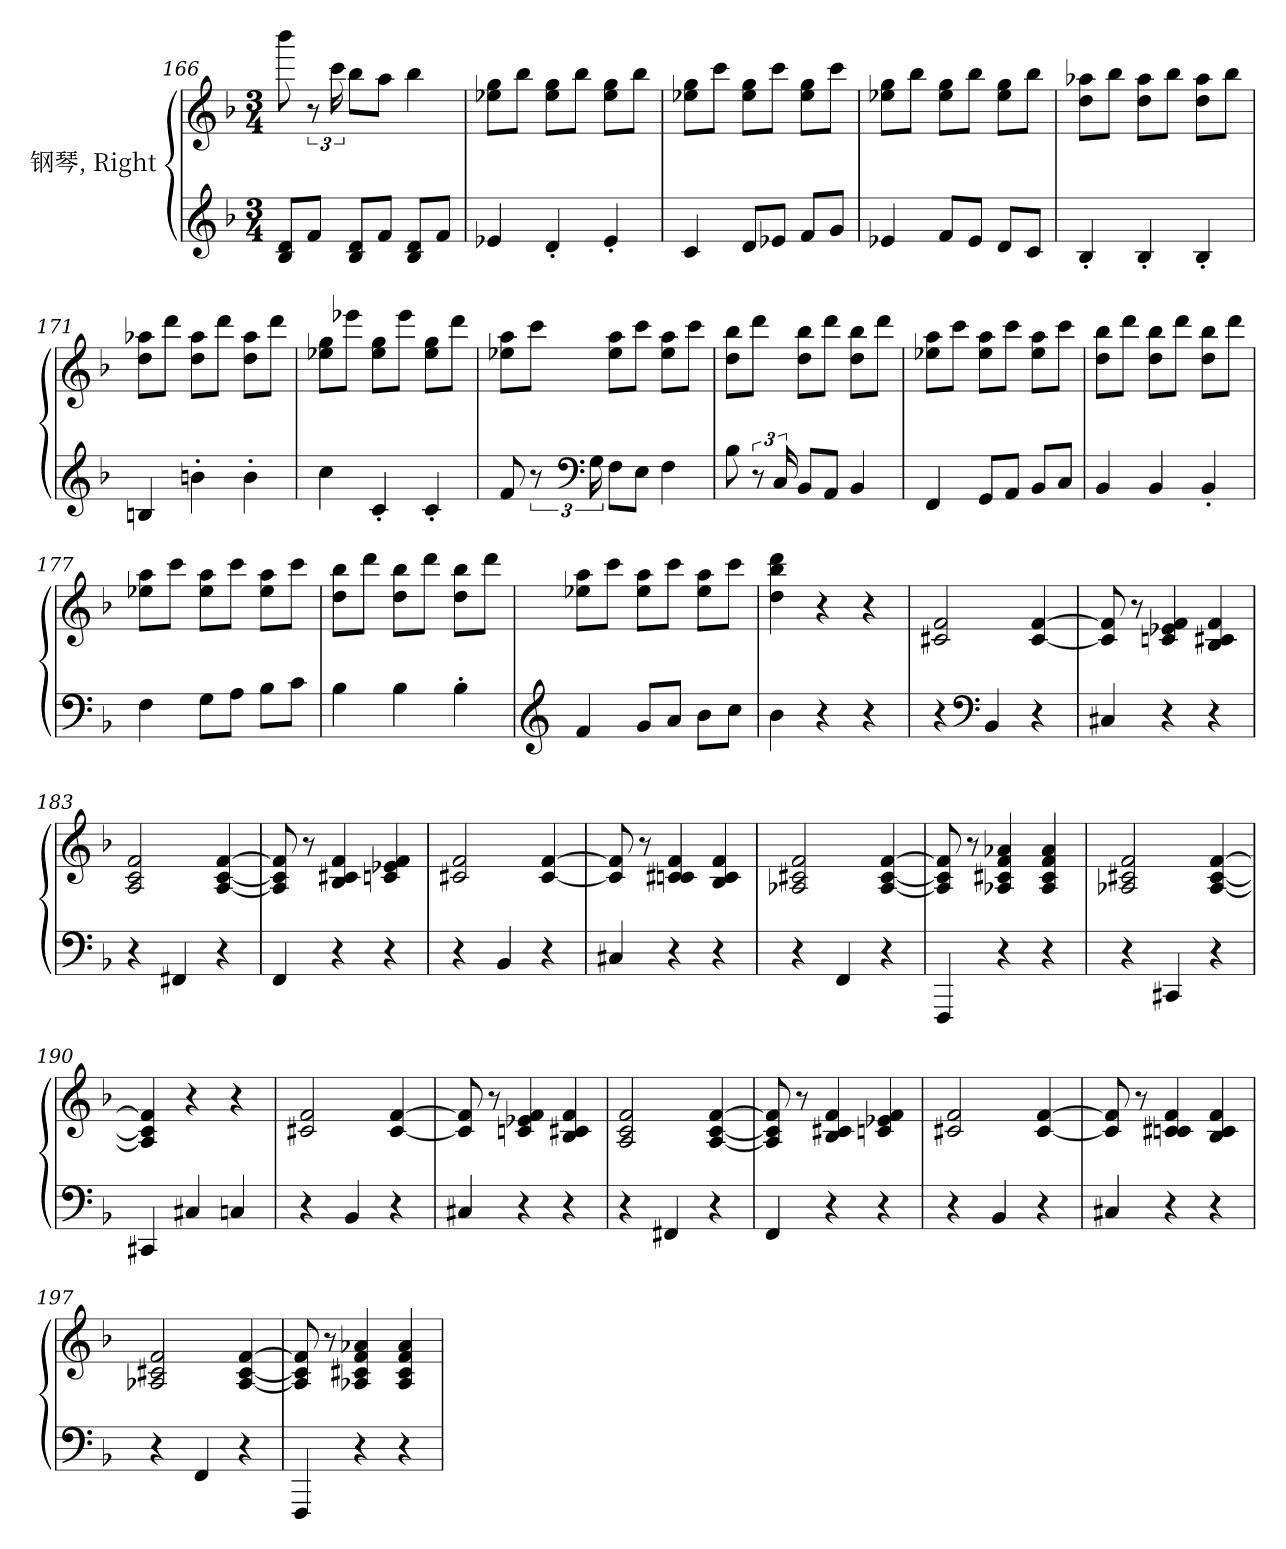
**kern	**kern
*part1	*part1
*staff2	*staff1
*I"钢琴, Right	*
*clefG2	*clefG2
*k[b-]	*k[b-]
*M3/4	*M3/4
=166	=166
8B-/ 8d/L	8bbb-\
8f/J	12r
.	24ccc\
8B-/ 8d/L	8bb-\L
8f/J	8aa\J
8B-/ 8d/L	4bb-\
8f/J	.
=167	=167
4e-X/	8ee-X\ 8gg\L
.	8bb-\J
4d'/	8ee-\ 8gg\L
.	8bb-\J
4e-'/	8ee-\ 8gg\L
.	8bb-\J
=168	=168
4c/	8ee-X\ 8gg\L
.	8ccc\J
8d/L	8ee-\ 8gg\L
8e-X/J	8ccc\J
8f/L	8ee-\ 8gg\L
8g/J	8ccc\J
=169	=169
4e-X/	8ee-X\ 8gg\L
.	8bb-\J
8f/L	8ee-\ 8gg\L
8e-/J	8bb-\J
8d/L	8ee-\ 8gg\L
8c/J	8bb-\J
!!LO:LB:g=z
=170	=170
4B-'/	8dd\ 8aa-X\L
.	8bb-\J
4B-'/	8dd\ 8aa-\L
.	8bb-\J
4B-'/	8dd\ 8aa-\L
.	8bb-\J
=171	=171
4Bn/	8dd\ 8aa-X\L
.	8ddd\J
4bn'\	8dd\ 8aa-\L
.	8ddd\J
4b'\	8dd\ 8aa-\L
.	8ddd\J
=172	=172
4cc\	8ee-X\ 8gg\L
.	8eee-X\J
4c'/	8ee-\ 8gg\L
.	8eee-\J
4c'/	8ee-\ 8gg\L
.	8ddd\J
=173	=173
8f/	8ee-X\ 8aa\L
12r	8ccc\J
*clefF4	*
24G\	.
8F\L	8ee-\ 8aa\L
8E\J	8ccc\J
4F\	8ee-\ 8aa\L
.	8ccc\J
!!LO:LB:g=z
=174	=174
8B-\	8dd\ 8bb-\L
12r	8ddd\J
24C/	.
8BB-/L	8dd\ 8bb-\L
8AA/J	8ddd\J
4BB-/	8dd\ 8bb-\L
.	8ddd\J
=175	=175
4FF/	8ee-X\ 8aa\L
.	8ccc\J
8GG/L	8ee-\ 8aa\L
8AA/J	8ccc\J
8BB-/L	8ee-\ 8aa\L
8C/J	8ccc\J
=176	=176
4BB-/	8dd\ 8bb-\L
.	8ddd\J
4BB-/	8dd\ 8bb-\L
.	8ddd\J
4BB-'/	8dd\ 8bb-\L
.	8ddd\J
=177	=177
4F\	8ee-X\ 8aa\L
.	8ccc\J
8G\L	8ee-\ 8aa\L
8A\J	8ccc\J
8B-\L	8ee-\ 8aa\L
8c\J	8ccc\J
=178	=178
4B-\	8dd\ 8bb-\L
.	8ddd\J
4B-\	8dd\ 8bb-\L
.	8ddd\J
4B-'\	8dd\ 8bb-\L
.	8ddd\J
!!LO:PB:g=z
=179	=179
*clefG2	*
4f/	8ee-X\ 8aa\L
.	8ccc\J
8g/L	8ee-\ 8aa\L
8a/J	8ccc\J
8b-\L	8ee-\ 8aa\L
8cc\J	8ccc\J
=180	=180
4b-\	4dd\ 4bb-\ 4ddd\
4r	4r
4r	4r
=181	=181
*	*MM228
4r	2c#X/ 2f/
*clefF4	*
4BB-/	.
4r	[4c#/ [4f/
=182	=182
*	*MM227
4C#X/	8c#/] 8f/]
.	8r
4r	4cn/ 4e-X/ 4f/
4r	4B-/ 4c#X/ 4f/
=183	=183
4r	2A/ 2c/ 2f/
4FF#X/	.
4r	[4A/ [4c/ [4f/
=184	=184
*	*MM227
4FF/	8A/] 8c/] 8f/]
.	8r
4r	4B-/ 4c#X/ 4f/
4r	4cn/ 4e-X/ 4f/
=185	=185
4r	2c#X/ 2f/
4BB-/	.
4r	[4c#/ [4f/
!!LO:LB:g=z
=186	=186
*	*MM227
4C#X/	8c#/] 8f/]
.	8r
4r	4cn/ 4c#X/ 4f/
4r	4B-/ 4c#/ 4f/
=187	=187
4r	2A-X/ 2c#X/ 2f/
4FF/	.
4r	[4A-/ [4c#/ [4f/
=188	=188
*	*MM228
4FFF/	8A-/] 8c#/] 8f/]
.	8r
4r	4A-X/ 4c#X/ 4f/ 4a-X/
4r	4A-/ 4c#/ 4f/ 4a-/
=189	=189
4r	2A-X/ 2c#X/ 2f/
4CC#X/	.
4r	[4A-/ [4c#/ [4f/
=190	=190
*	*MM228
4CC#X/	4A-/] 4c#/] 4f/]
4C#X/	4r
4Cn/	4r
=191	=191
4r	2c#X/ 2f/
4BB-/	.
4r	[4c#/ [4f/
=192	=192
*	*MM227
4C#X/	8c#/] 8f/]
.	8r
4r	4cn/ 4e-X/ 4f/
4r	4B-/ 4c#X/ 4f/
!!LO:LB:g=z
=193	=193
4r	2A/ 2c/ 2f/
4FF#X/	.
4r	[4A/ [4c/ [4f/
=194	=194
*	*MM227
4FF/	8A/] 8c/] 8f/]
.	8r
4r	4B-/ 4c#X/ 4f/
4r	4cn/ 4e-X/ 4f/
=195	=195
4r	2c#X/ 2f/
4BB-/	.
4r	[4c#/ [4f/
=196	=196
*	*MM227
4C#X/	8c#/] 8f/]
.	8r
4r	4cn/ 4c#X/ 4f/
4r	4B-/ 4c#/ 4f/
=197	=197
4r	2A-X/ 2c#X/ 2f/
4FF/	.
4r	[4A-/ [4c#/ [4f/
=198	=198
*	*MM228
4FFF/	8A-/] 8c#/] 8f/]
.	8r
4r	4A-X/ 4c#X/ 4f/ 4a-X/
4r	4A-/ 4c#/ 4f/ 4a-/
=	=
*-	*-
